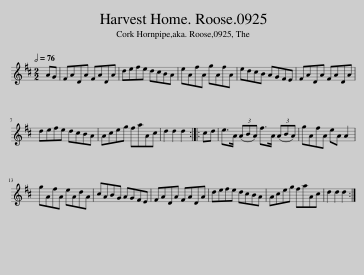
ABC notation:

X:1
L:1/8
Q:1/2=76
M:2/2
I:linebreak $
K:D
V:1 treble
V:1
 AG | FADA FADA | defe dcBA | eAfA gAfA | edcB AGFE | %5
 FADA FADA |$ defe dcBA | Aceg faAc | d2 d2 d2 :: cd | %10
 e>A (3(ABA) f>A (3(ABA) | gAfA eA A2 |$ gAfA eAdA | cABG AGFE | FADA FADA | %15
 defe dcBA | Aceg faAc | d2 d2 d2 :| %18
